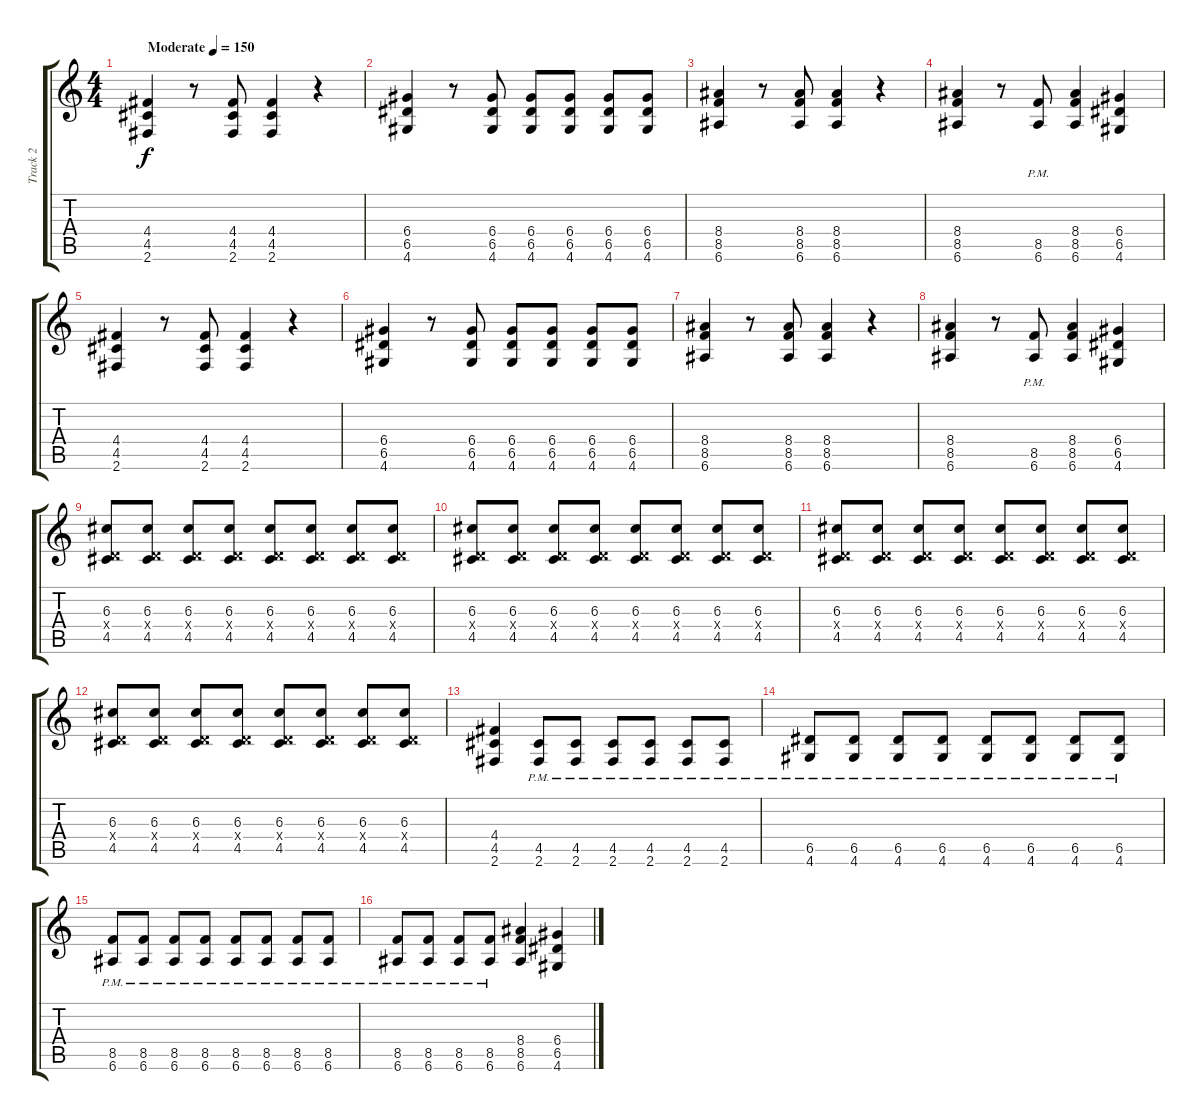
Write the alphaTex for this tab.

\track ("Track 2" "Track 2") {instrument distortionguitar}
\staff {score tabs}
\tuning (E4 B3 G3 D3 A2 E2) {hide}
\ts (4 4)
\tempo (150 "Moderate")
\clef g2
\ks c
(4.4 4.5 2.6).4{dy f instrument distortionguitar} r.8 (4.4 4.5 2.6).8 (4.4 4.5 2.6).4 r.4 |
(6.4 6.5 4.6).4 r.8 (6.4 6.5 4.6).8 (6.4 6.5 4.6).8 (6.4 6.5 4.6).8 (6.4 6.5 4.6).8 (6.4 6.5 4.6).8 |
(8.4 8.5 6.6).4 r.8 (8.4 8.5 6.6).8 (8.4 8.5 6.6).4 r.4 |
(8.4 8.5 6.6).4 r.8 (8.5{pm} 6.6{pm}).8 (8.4 8.5 6.6).4 (6.4 6.5 4.6).4 |
(4.4 4.5 2.6).4 r.8 (4.4 4.5 2.6).8 (4.4 4.5 2.6).4 r.4 |
(6.4 6.5 4.6).4 r.8 (6.4 6.5 4.6).8 (6.4 6.5 4.6).8 (6.4 6.5 4.6).8 (6.4 6.5 4.6).8 (6.4 6.5 4.6).8 |
(8.4 8.5 6.6).4 r.8 (8.4 8.5 6.6).8 (8.4 8.5 6.6).4 r.4 |
(8.4 8.5 6.6).4 r.8 (8.5{pm} 6.6{pm}).8 (8.4 8.5 6.6).4 (6.4 6.5 4.6).4 |
(6.3 0.4{x} 4.5).8 (6.3 0.4{x} 4.5).8 (6.3 0.4{x} 4.5).8 (6.3 0.4{x} 4.5).8 (6.3 0.4{x} 4.5).8 (6.3 0.4{x} 4.5).8 (6.3 0.4{x} 4.5).8 (6.3 0.4{x} 4.5).8 |
(6.3 0.4{x} 4.5).8 (6.3 0.4{x} 4.5).8 (6.3 0.4{x} 4.5).8 (6.3 0.4{x} 4.5).8 (6.3 0.4{x} 4.5).8 (6.3 0.4{x} 4.5).8 (6.3 0.4{x} 4.5).8 (6.3 0.4{x} 4.5).8 |
(6.3 0.4{x} 4.5).8 (6.3 0.4{x} 4.5).8 (6.3 0.4{x} 4.5).8 (6.3 0.4{x} 4.5).8 (6.3 0.4{x} 4.5).8 (6.3 0.4{x} 4.5).8 (6.3 0.4{x} 4.5).8 (6.3 0.4{x} 4.5).8 |
(6.3 0.4{x} 4.5).8 (6.3 0.4{x} 4.5).8 (6.3 0.4{x} 4.5).8 (6.3 0.4{x} 4.5).8 (6.3 0.4{x} 4.5).8 (6.3 0.4{x} 4.5).8 (6.3 0.4{x} 4.5).8 (6.3 0.4{x} 4.5).8 |
(4.4 4.5 2.6).4 (4.5{pm} 2.6{pm}).8 (4.5{pm} 2.6{pm}).8 (4.5{pm} 2.6{pm}).8 (4.5{pm} 2.6{pm}).8 (4.5{pm} 2.6{pm}).8 (4.5{pm} 2.6{pm}).8 |
(6.5{pm} 4.6{pm}).8 (6.5{pm} 4.6{pm}).8 (6.5{pm} 4.6{pm}).8 (6.5{pm} 4.6{pm}).8 (6.5{pm} 4.6{pm}).8 (6.5{pm} 4.6{pm}).8 (6.5{pm} 4.6{pm}).8 (6.5{pm} 4.6{pm}).8 |
(8.5{pm} 6.6{pm}).8 (8.5{pm} 6.6{pm}).8 (8.5{pm} 6.6{pm}).8 (8.5{pm} 6.6{pm}).8 (8.5{pm} 6.6{pm}).8 (8.5{pm} 6.6{pm}).8 (8.5{pm} 6.6{pm}).8 (8.5{pm} 6.6{pm}).8 |
(8.5{pm} 6.6{pm}).8 (8.5{pm} 6.6{pm}).8 (8.5{pm} 6.6{pm}).8 (8.5{pm} 6.6{pm}).8 (8.4 8.5 6.6).4 (6.4 6.5 4.6).4
